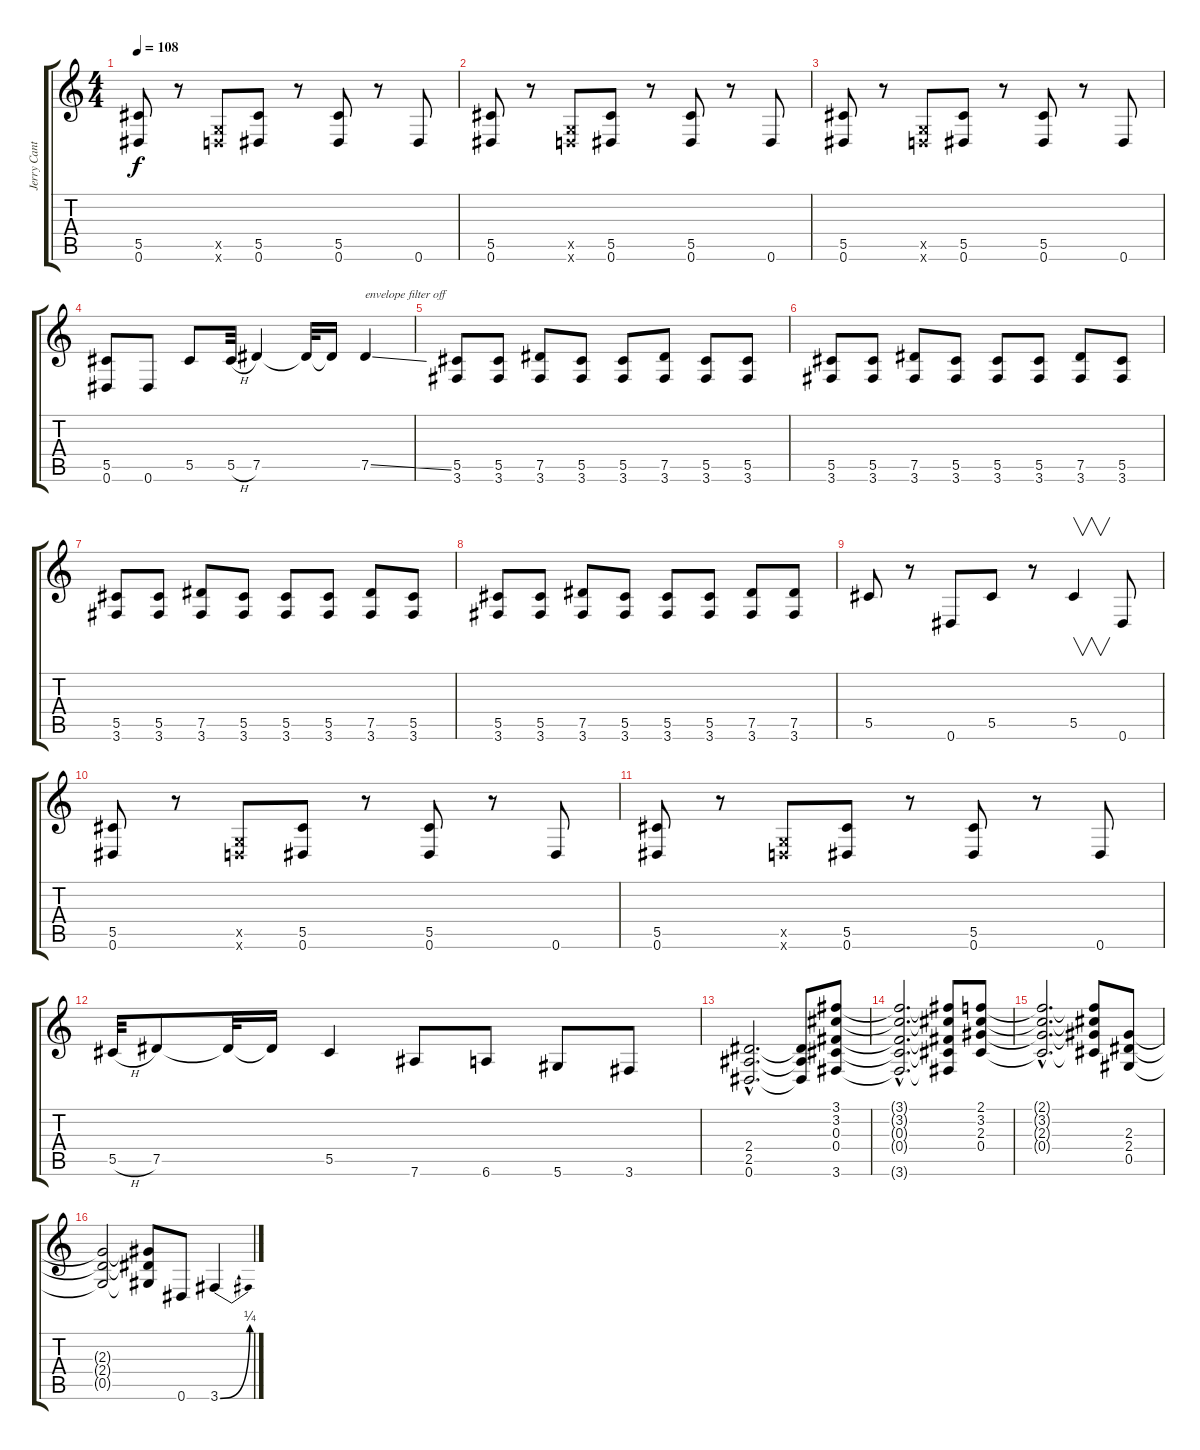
\track ("Jerry Cantrell (Guitar 2)" "Jerry Cant") {instrument overdrivenguitar}
\staff {score tabs}
\tuning (Eb4 Bb3 Gb3 Db3 Ab2 Eb2) {hide}
\ts (4 4)
\tempo 108
\clef g2
\ks c
(5.5 0.6).8{dy f} r.8 (-1.5{x} -1.6{x}).8 (5.5 0.6).8 r.8 (5.5 0.6).8 r.8 0.6.8 |
(5.5 0.6).8 r.8 (-1.5{x} -1.6{x}).8 (5.5 0.6).8 r.8 (5.5 0.6).8 r.8 0.6.8 |
(5.5 0.6).8 r.8 (-1.5{x} -1.6{x}).8 (5.5 0.6).8 r.8 (5.5 0.6).8 r.8 0.6.8 |
(5.5 0.6).8 0.6.8 5.5.8 5.5{h}.32 7.5.4 7.5{t}.32 7.5{t}.16 7.5{ss}.4{txt "envelope filter off"} |
(5.5 3.6).8 (5.5 3.6).8 (7.5 3.6).8 (5.5 3.6).8 (5.5 3.6).8 (7.5 3.6).8 (5.5 3.6).8 (5.5 3.6).8 |
(5.5 3.6).8 (5.5 3.6).8 (7.5 3.6).8 (5.5 3.6).8 (5.5 3.6).8 (5.5 3.6).8 (7.5 3.6).8 (5.5 3.6).8 |
(5.5 3.6).8 (5.5 3.6).8 (7.5 3.6).8 (5.5 3.6).8 (5.5 3.6).8 (5.5 3.6).8 (7.5 3.6).8 (5.5 3.6).8 |
(5.5 3.6).8 (5.5 3.6).8 (7.5 3.6).8 (5.5 3.6).8 (5.5 3.6).8 (5.5 3.6).8 (7.5 3.6).8 (7.5 3.6).8 |
5.5.8 r.8 0.6.8 5.5.8 r.8 5.5.4{v} 0.6.8 |
(5.5 0.6).8 r.8 (-1.5{x} -1.6{x}).8 (5.5 0.6).8 r.8 (5.5 0.6).8 r.8 0.6.8 |
(5.5 0.6).8 r.8 (-1.5{x} -1.6{x}).8 (5.5 0.6).8 r.8 (5.5 0.6).8 r.8 0.6.8 |
5.5{h}.32 7.5.8 7.5{t}.32 7.5{t}.16 5.5.4 7.6.8 6.6.8 5.6.8 3.6.8 |
(2.4{hac} 2.5{hac} 0.6{hac}).2{d} (2.4{t} 2.5{t} 0.6{t}).8 (3.1 3.2 0.3 0.4 3.6).8 |
(3.1{hac t} 3.2{hac t} 0.3{hac t} 0.4{hac t} 3.6{hac t}).2{d} (3.1{t} 3.2{t} 0.3{t} 0.4{t} 3.6{t}).8 (2.1 3.2 2.3 0.4).8 |
(2.1{hac t} 3.2{hac t} 2.3{hac t} 0.4{hac t}).2{d} (2.1{t} 3.2{t} 2.3{t} 0.4{t}).8 (2.3 2.4 0.5).8 |
(2.3{t} 2.4{t} 0.5{t}).2 (2.3{t} 2.4{t} 0.5{t}).8 0.6.8 3.6{be (bend 0 0 60 1)}.4
